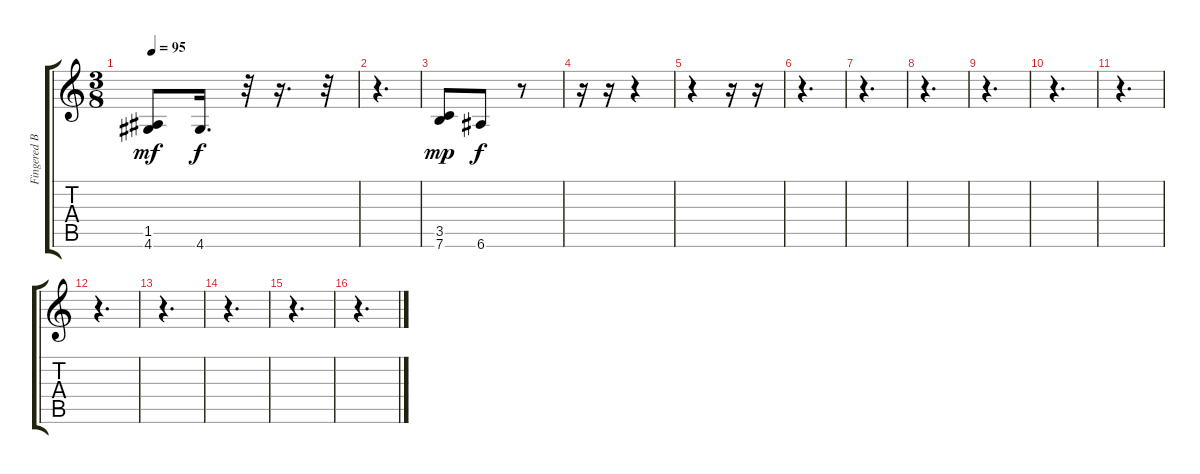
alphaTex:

\track ("Fingered Bs." "Fingered B") {instrument electricbassfinger}
\staff {score tabs}
\tuning (E4 B3 G3 D3 A2 E2) {hide}
\ts (3 8)
\tempo 95
\clef g2
\ks c
(1.5 4.6).8{dy mf} 4.6.16{d dy f} r.32 r.16{d} r.32 |
r.4{d} |
(3.5 7.6).8{dy mp} 6.6.8{dy f} r.8 |
r.16 r.16 r.4 |
r.4 r.16 r.16 |
r.4{d} |
r.4{d} |
r.4{d} |
r.4{d} |
r.4{d} |
r.4{d} |
r.4{d} |
r.4{d} |
r.4{d} |
r.4{d} |
r.4{d}
